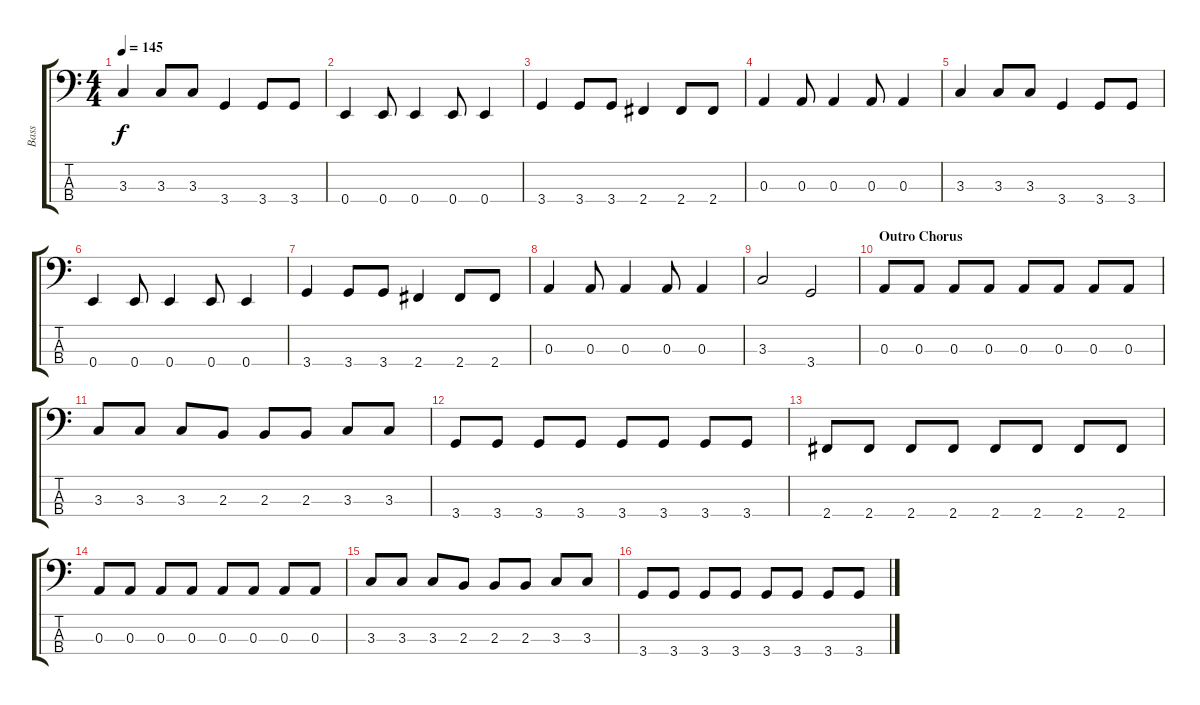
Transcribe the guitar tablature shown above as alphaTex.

\track ("Bass" "Bass") {instrument electricbassfinger}
\staff {score tabs}
\tuning (G2 D2 A1 E1) {hide}
\ts (4 4)
\tempo 145
\clef f4
\ks c
3.3.4{dy f} 3.3.8 3.3.8 3.4.4 3.4.8 3.4.8 |
0.4.4 0.4.8 0.4.4 0.4.8 0.4.4 |
3.4.4 3.4.8 3.4.8 2.4.4 2.4.8 2.4.8 |
0.3.4 0.3.8 0.3.4 0.3.8 0.3.4 |
3.3.4 3.3.8 3.3.8 3.4.4 3.4.8 3.4.8 |
0.4.4 0.4.8 0.4.4 0.4.8 0.4.4 |
3.4.4 3.4.8 3.4.8 2.4.4 2.4.8 2.4.8 |
0.3.4 0.3.8 0.3.4 0.3.8 0.3.4 |
3.3.2 3.4.2 |
\section ("" "Outro Chorus")
0.3.8 0.3.8 0.3.8 0.3.8 0.3.8 0.3.8 0.3.8 0.3.8 |
3.3.8 3.3.8 3.3.8 2.3.8 2.3.8 2.3.8 3.3.8 3.3.8 |
3.4.8 3.4.8 3.4.8 3.4.8 3.4.8 3.4.8 3.4.8 3.4.8 |
2.4.8 2.4.8 2.4.8 2.4.8 2.4.8 2.4.8 2.4.8 2.4.8 |
0.3.8 0.3.8 0.3.8 0.3.8 0.3.8 0.3.8 0.3.8 0.3.8 |
3.3.8 3.3.8 3.3.8 2.3.8 2.3.8 2.3.8 3.3.8 3.3.8 |
3.4.8 3.4.8 3.4.8 3.4.8 3.4.8 3.4.8 3.4.8 3.4.8
